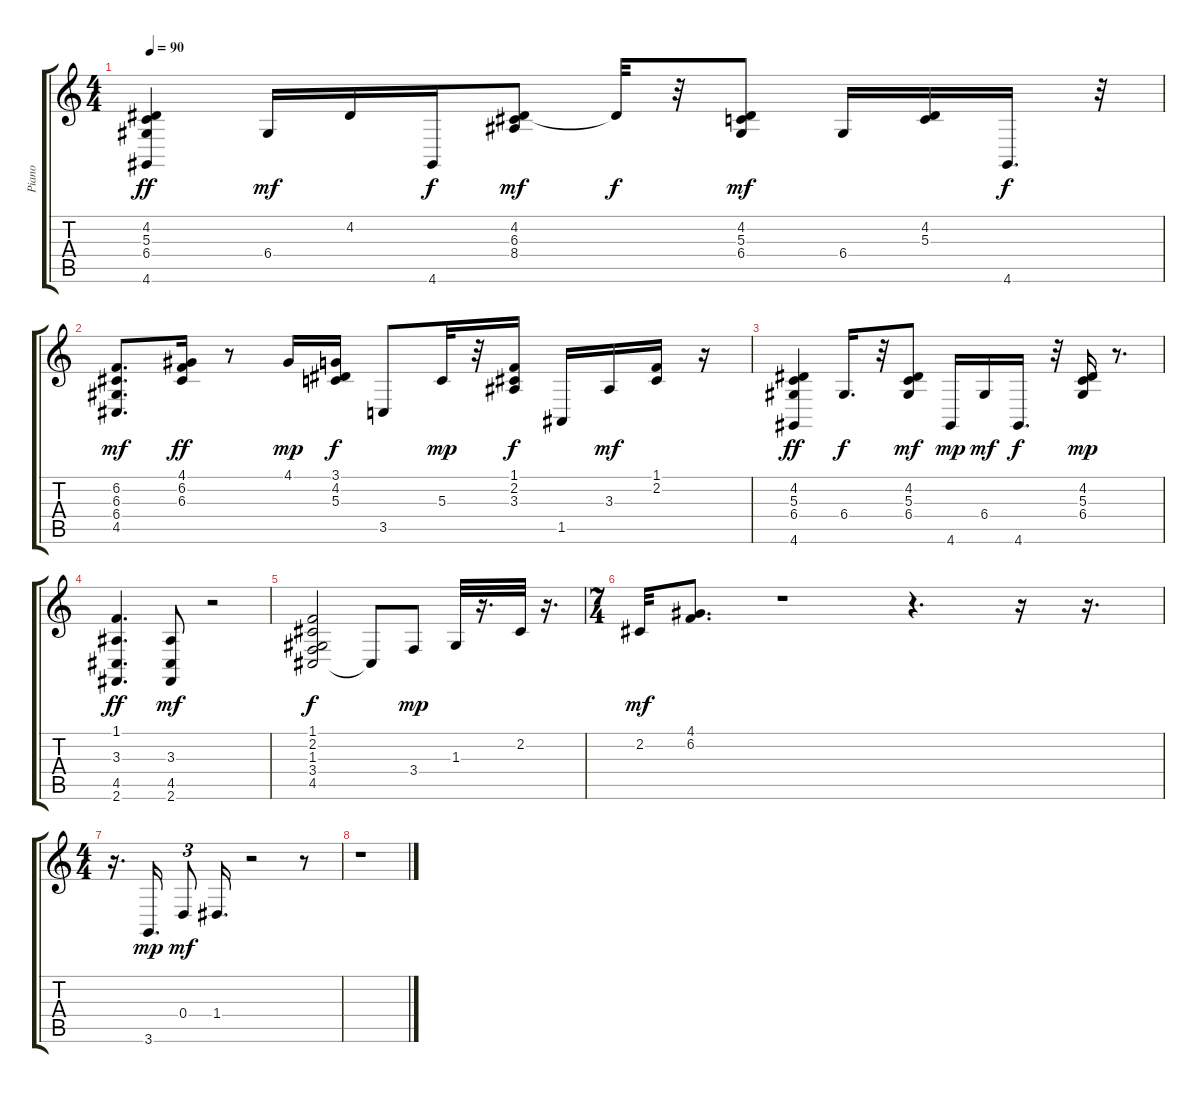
\track ("Piano" "Piano") {instrument electricpiano2}
\staff {score tabs}
\tuning (E4 B3 G3 D3 A2 E2) {hide}
\ts (4 4)
\tempo 90
\clef g2
\ks c
(4.2 5.3 6.4 4.6).4{dy ff} 6.4.16{dy mf} 4.2.16 4.6.16{dy f} (4.2 6.3 8.4).8{dy mf} 4.2{t}.32{dy f} r.32 (4.2 5.3 6.4).8{dy mf} 6.4.16 (4.2 5.3).16 4.6.16{d dy f} r.32 |
(6.2 6.3 6.4 4.5).8{d dy mf} (4.1 6.2 6.3).16{dy ff} r.8 4.1.16{dy mp} (3.1 4.2 5.3).16{dy f} 3.5.8 5.3.32{dy mp} r.32 (1.1 2.2 3.3).16{dy f} 1.5.16 3.3.16{dy mf} (1.1 2.2).16 r.16 |
(4.2 5.3 6.4 4.6).4{dy ff} 6.4.16{d dy f} r.32 (4.2 5.3 6.4).8{dy mf} 4.6.16{dy mp} 6.4.16{dy mf} 4.6.16{d dy f} r.32 (4.2 5.3 6.4).16{dy mp} r.8{d} |
(1.1 3.3 4.5 2.6).4{d dy ff} (3.3 4.5 2.6).8{dy mf} r.2 |
(1.1 2.2 1.3 3.4 4.5).2{dy f} 4.5{t}.8 3.4.8{dy mp} 1.3.32 r.16{d} 2.2.32 r.16{d} |
\ts (7 4)
2.2.32{dy mf} (4.1 6.2).8{d} r.1 r.4{d} r.16 r.16{d} |
\ts (4 4)
r.16{d} 3.6.16{d dy mp} 0.4.8{tu (3 2) dy mf} 1.4.16{d} r.2 r.8 |
r.1
